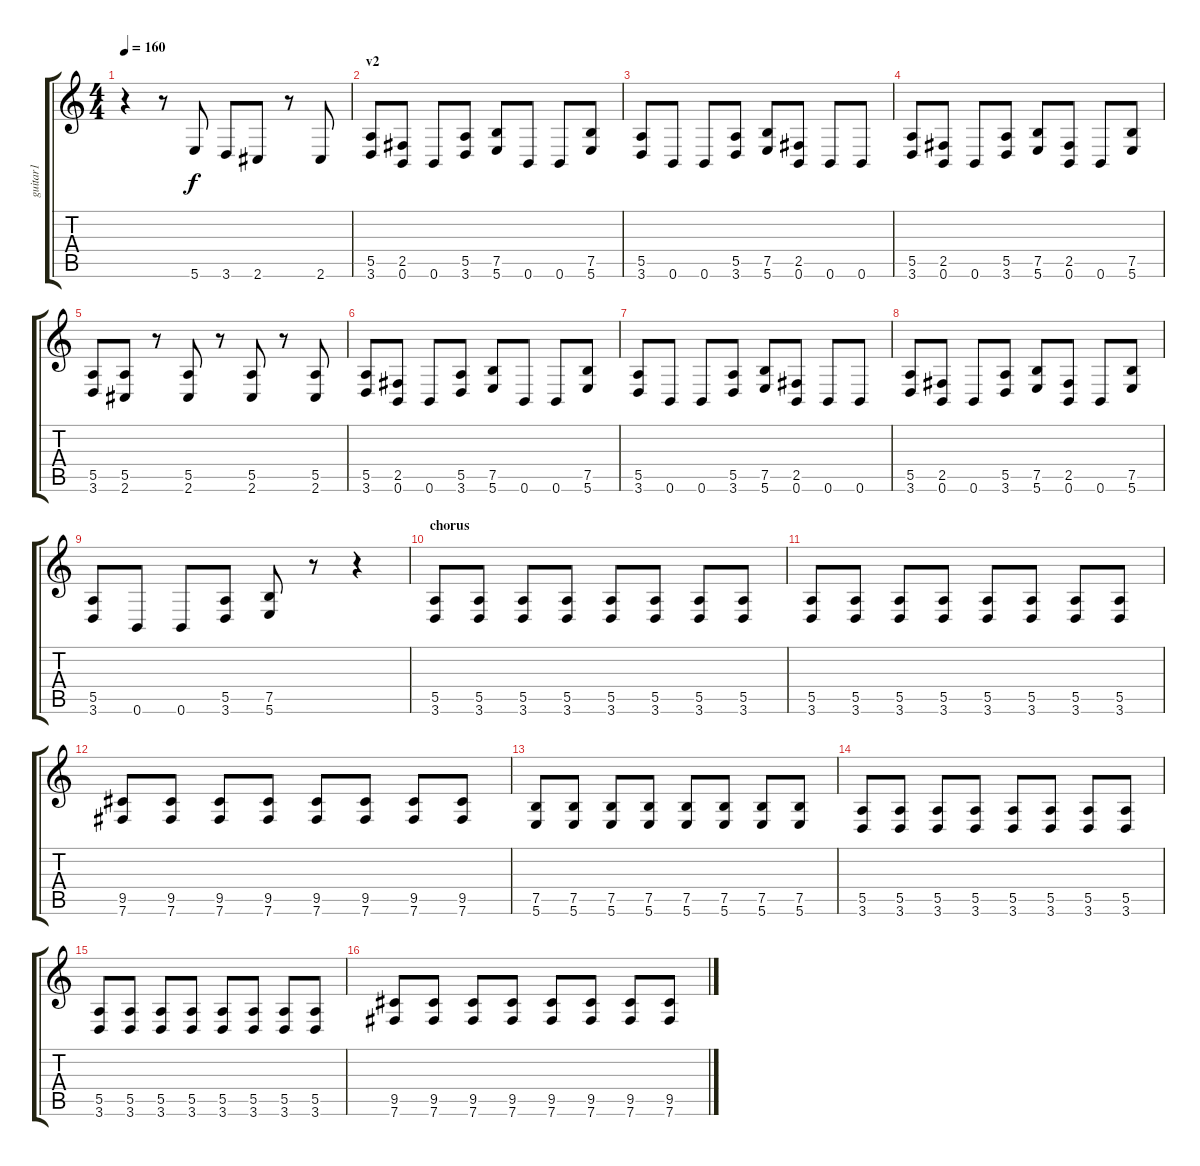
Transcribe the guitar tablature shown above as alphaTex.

\track ("guitar1" "guitar1") {instrument distortionguitar}
\staff {score tabs}
\tuning (B3 Gb3 D3 A2 E2 B1) {hide}
\ts (4 4)
\tempo 160
\clef g2
\ks c
r.4{dy f} r.8 5.6.8 3.6.8 2.6.8 r.8 2.6.8 |
\section ("" "v2")
(5.5 3.6).8 (2.5 0.6).8 0.6.8 (5.5 3.6).8 (7.5 5.6).8 0.6.8 0.6.8 (7.5 5.6).8 |
(5.5 3.6).8 0.6.8 0.6.8 (5.5 3.6).8 (7.5 5.6).8 (2.5 0.6).8 0.6.8 0.6.8 |
(5.5 3.6).8 (2.5 0.6).8 0.6.8 (5.5 3.6).8 (7.5 5.6).8 (2.5 0.6).8 0.6.8 (7.5 5.6).8 |
(5.5 3.6).8 (5.5 2.6).8 r.8 (5.5 2.6).8 r.8 (5.5 2.6).8 r.8 (5.5 2.6).8 |
(5.5 3.6).8 (2.5 0.6).8 0.6.8 (5.5 3.6).8 (7.5 5.6).8 0.6.8 0.6.8 (7.5 5.6).8 |
(5.5 3.6).8 0.6.8 0.6.8 (5.5 3.6).8 (7.5 5.6).8 (2.5 0.6).8 0.6.8 0.6.8 |
(5.5 3.6).8 (2.5 0.6).8 0.6.8 (5.5 3.6).8 (7.5 5.6).8 (2.5 0.6).8 0.6.8 (7.5 5.6).8 |
(5.5 3.6).8 0.6.8 0.6.8 (5.5 3.6).8 (7.5 5.6).8 r.8 r.4 |
\section ("" "chorus")
(5.5 3.6).8 (5.5 3.6).8 (5.5 3.6).8 (5.5 3.6).8 (5.5 3.6).8 (5.5 3.6).8 (5.5 3.6).8 (5.5 3.6).8 |
(5.5 3.6).8 (5.5 3.6).8 (5.5 3.6).8 (5.5 3.6).8 (5.5 3.6).8 (5.5 3.6).8 (5.5 3.6).8 (5.5 3.6).8 |
(9.5 7.6).8 (9.5 7.6).8 (9.5 7.6).8 (9.5 7.6).8 (9.5 7.6).8 (9.5 7.6).8 (9.5 7.6).8 (9.5 7.6).8 |
(7.5 5.6).8 (7.5 5.6).8 (7.5 5.6).8 (7.5 5.6).8 (7.5 5.6).8 (7.5 5.6).8 (7.5 5.6).8 (7.5 5.6).8 |
(5.5 3.6).8 (5.5 3.6).8 (5.5 3.6).8 (5.5 3.6).8 (5.5 3.6).8 (5.5 3.6).8 (5.5 3.6).8 (5.5 3.6).8 |
(5.5 3.6).8 (5.5 3.6).8 (5.5 3.6).8 (5.5 3.6).8 (5.5 3.6).8 (5.5 3.6).8 (5.5 3.6).8 (5.5 3.6).8 |
(9.5 7.6).8 (9.5 7.6).8 (9.5 7.6).8 (9.5 7.6).8 (9.5 7.6).8 (9.5 7.6).8 (9.5 7.6).8 (9.5 7.6).8
